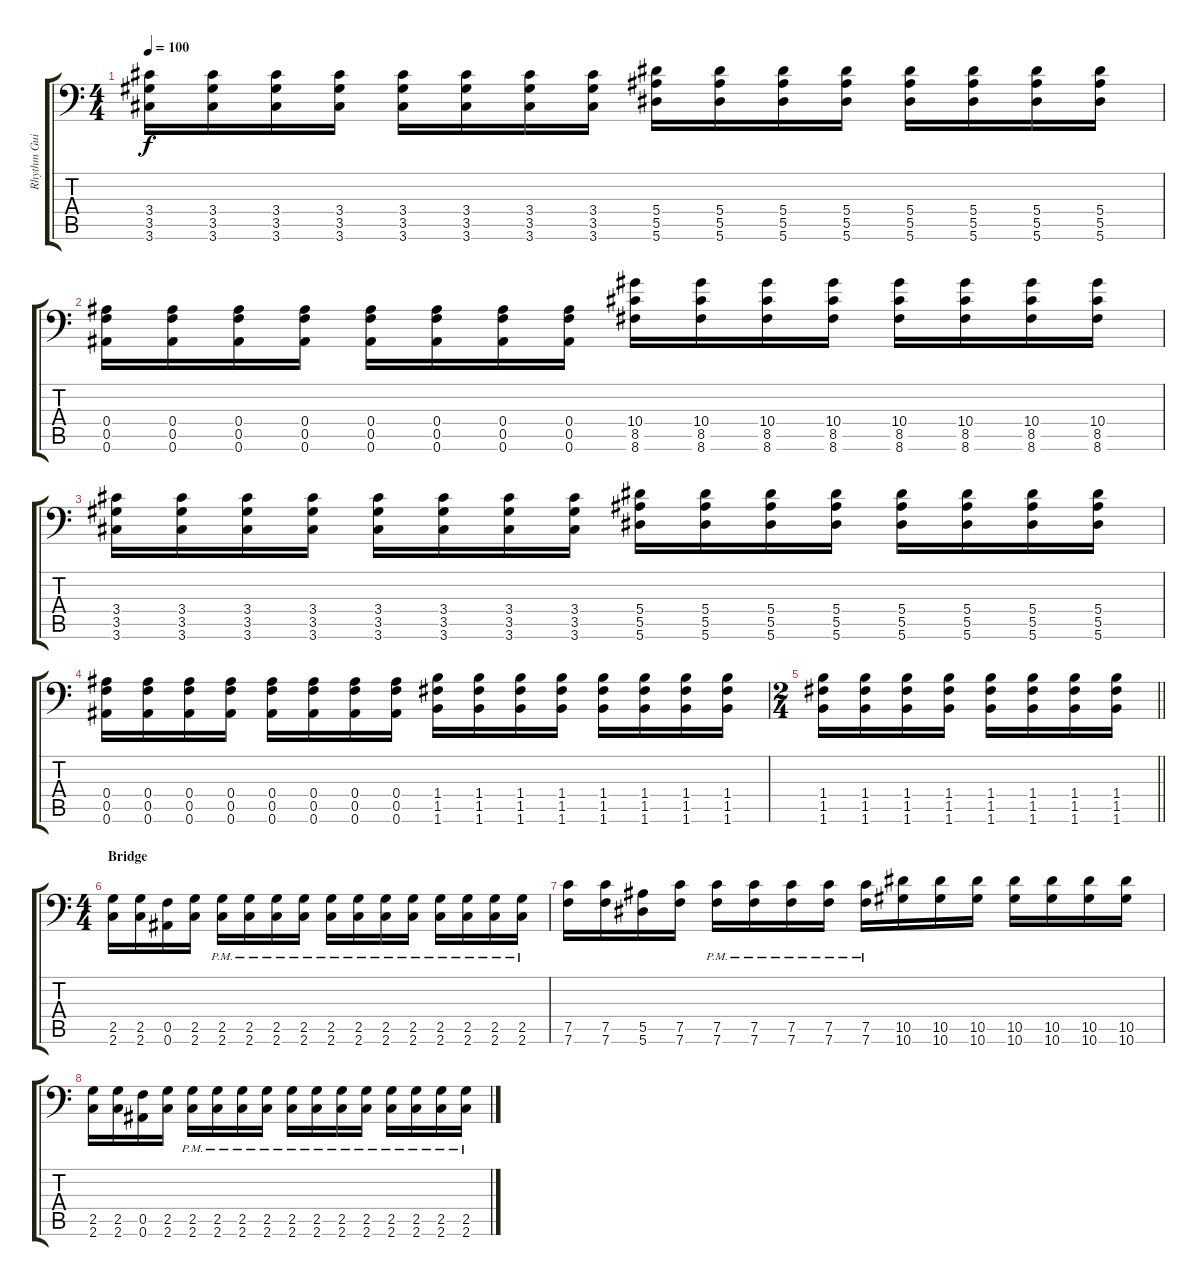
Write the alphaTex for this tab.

\track ("Rhythm Guitar +" "Rhythm Gui") {instrument overdrivenguitar}
\staff {score tabs}
\tuning (C4 G3 Eb3 Bb2 F2 Bb1) {hide}
\ts (4 4)
\tempo 100
\clef f4
\ks c
(3.4 3.5 3.6).16{dy f} (3.4 3.5 3.6).16 (3.4 3.5 3.6).16 (3.4 3.5 3.6).16 (3.4 3.5 3.6).16 (3.4 3.5 3.6).16 (3.4 3.5 3.6).16 (3.4 3.5 3.6).16 (5.4 5.5 5.6).16 (5.4 5.5 5.6).16 (5.4 5.5 5.6).16 (5.4 5.5 5.6).16 (5.4 5.5 5.6).16 (5.4 5.5 5.6).16 (5.4 5.5 5.6).16 (5.4 5.5 5.6).16 |
(0.4 0.5 0.6).16 (0.4 0.5 0.6).16 (0.4 0.5 0.6).16 (0.4 0.5 0.6).16 (0.4 0.5 0.6).16 (0.4 0.5 0.6).16 (0.4 0.5 0.6).16 (0.4 0.5 0.6).16 (10.4 8.5 8.6).16 (10.4 8.5 8.6).16 (10.4 8.5 8.6).16 (10.4 8.5 8.6).16 (10.4 8.5 8.6).16 (10.4 8.5 8.6).16 (10.4 8.5 8.6).16 (10.4 8.5 8.6).16 |
(3.4 3.5 3.6).16 (3.4 3.5 3.6).16 (3.4 3.5 3.6).16 (3.4 3.5 3.6).16 (3.4 3.5 3.6).16 (3.4 3.5 3.6).16 (3.4 3.5 3.6).16 (3.4 3.5 3.6).16 (5.4 5.5 5.6).16 (5.4 5.5 5.6).16 (5.4 5.5 5.6).16 (5.4 5.5 5.6).16 (5.4 5.5 5.6).16 (5.4 5.5 5.6).16 (5.4 5.5 5.6).16 (5.4 5.5 5.6).16 |
(0.4 0.5 0.6).16 (0.4 0.5 0.6).16 (0.4 0.5 0.6).16 (0.4 0.5 0.6).16 (0.4 0.5 0.6).16 (0.4 0.5 0.6).16 (0.4 0.5 0.6).16 (0.4 0.5 0.6).16 (1.4 1.5 1.6).16 (1.4 1.5 1.6).16 (1.4 1.5 1.6).16 (1.4 1.5 1.6).16 (1.4 1.5 1.6).16 (1.4 1.5 1.6).16 (1.4 1.5 1.6).16 (1.4 1.5 1.6).16 |
\ts (2 4)
\barLineRight lightlight
(1.4 1.5 1.6).16 (1.4 1.5 1.6).16 (1.4 1.5 1.6).16 (1.4 1.5 1.6).16 (1.4 1.5 1.6).16 (1.4 1.5 1.6).16 (1.4 1.5 1.6).16 (1.4 1.5 1.6).16 |
\ts (4 4)
\section ("" "Bridge")
(2.5 2.6).16 (2.5 2.6).16 (0.5 0.6).16 (2.5 2.6).16 (2.5{pm} 2.6{pm}).16 (2.5{pm} 2.6{pm}).16 (2.5{pm} 2.6{pm}).16 (2.5{pm} 2.6{pm}).16 (2.5{pm} 2.6{pm}).16 (2.5{pm} 2.6{pm}).16 (2.5{pm} 2.6{pm}).16 (2.5{pm} 2.6{pm}).16 (2.5{pm} 2.6{pm}).16 (2.5{pm} 2.6{pm}).16 (2.5{pm} 2.6{pm}).16 (2.5{pm} 2.6{pm}).16 |
(7.5 7.6).16 (7.5 7.6).16 (5.5 5.6).16 (7.5 7.6).16 (7.5{pm} 7.6{pm}).16 (7.5{pm} 7.6{pm}).16 (7.5{pm} 7.6{pm}).16 (7.5{pm} 7.6{pm}).16 (7.5{pm} 7.6{pm}).16 (10.5 10.6).16 (10.5 10.6).16 (10.5 10.6).16 (10.5 10.6).16 (10.5 10.6).16 (10.5 10.6).16 (10.5 10.6).16 |
(2.5 2.6).16 (2.5 2.6).16 (0.5 0.6).16 (2.5 2.6).16 (2.5{pm} 2.6{pm}).16 (2.5{pm} 2.6{pm}).16 (2.5{pm} 2.6{pm}).16 (2.5{pm} 2.6{pm}).16 (2.5{pm} 2.6{pm}).16 (2.5{pm} 2.6{pm}).16 (2.5{pm} 2.6{pm}).16 (2.5{pm} 2.6{pm}).16 (2.5{pm} 2.6{pm}).16 (2.5{pm} 2.6{pm}).16 (2.5{pm} 2.6{pm}).16 (2.5{pm} 2.6{pm}).16
